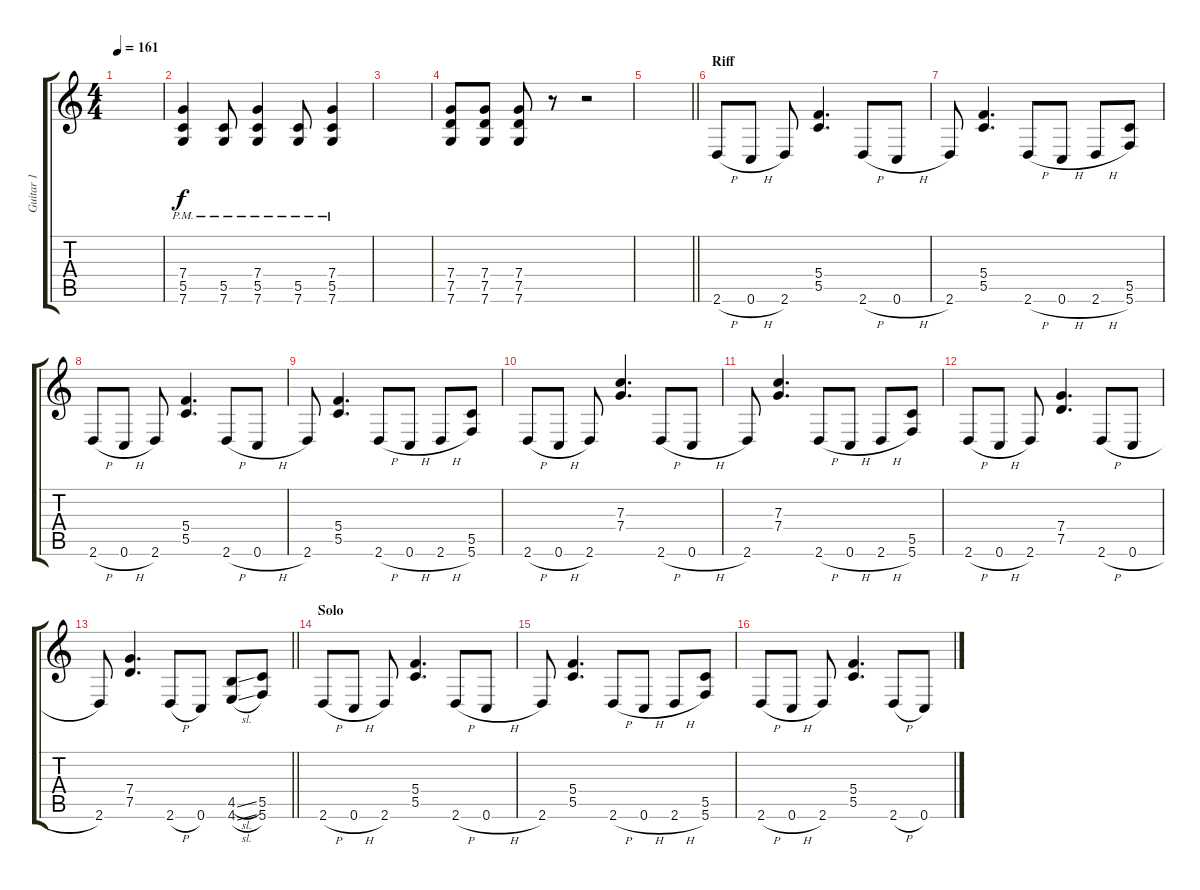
\track ("Guitar 1" "Guitar 1") {instrument distortionguitar}
\staff {score tabs}
\tuning (D4 A3 F3 C3 G2 C2) {hide}
\ts (4 4)
\tempo 161
\clef g2
\ks c
|
(7.4{pm} 5.5{pm} 7.6{pm}).4 (5.5{pm} 7.6{pm}).8 (7.4{pm} 5.5{pm} 7.6{pm}).4 (5.5{pm} 7.6{pm}).8 (7.4{pm} 5.5{pm} 7.6{pm}).4 |
|
(7.4 7.5 7.6).8 (7.4 7.5 7.6).8 (7.4 7.5 7.6).8 r.8 r.2 |
\barLineRight lightlight
|
\section ("" "Riff")
2.6{h}.8{dy f} 0.6{h}.8 2.6.8 (5.4 5.5).4{d} 2.6{h}.8 0.6{h}.8 |
2.6.8 (5.4 5.5).4{d} 2.6{h}.8 0.6{h}.8 2.6{h}.8 (5.5 5.6).8 |
2.6{h}.8 0.6{h}.8 2.6.8 (5.4 5.5).4{d} 2.6{h}.8 0.6{h}.8 |
2.6.8 (5.4 5.5).4{d} 2.6{h}.8 0.6{h}.8 2.6{h}.8 (5.5 5.6).8 |
2.6{h}.8 0.6{h}.8 2.6.8 (7.3 7.4).4{d} 2.6{h}.8 0.6{h}.8 |
2.6.8 (7.3 7.4).4{d} 2.6{h}.8 0.6{h}.8 2.6{h}.8 (5.5 5.6).8 |
2.6{h}.8 0.6{h}.8 2.6.8 (7.4 7.5).4{d} 2.6{h}.8 0.6{h}.8 |
\barLineRight lightlight
2.6.8 (7.4 7.5).4{d} 2.6{h}.8 0.6.8 (4.5{sl} 4.6{sl}).8 (5.5 5.6).8 |
\section ("" "Solo")
2.6{h}.8 0.6{h}.8 2.6.8 (5.4 5.5).4{d} 2.6{h}.8 0.6{h}.8 |
2.6.8 (5.4 5.5).4{d} 2.6{h}.8 0.6{h}.8 2.6{h}.8 (5.5 5.6).8 |
2.6{h}.8 0.6{h}.8 2.6.8 (5.4 5.5).4{d} 2.6{h}.8 0.6{h}.8
